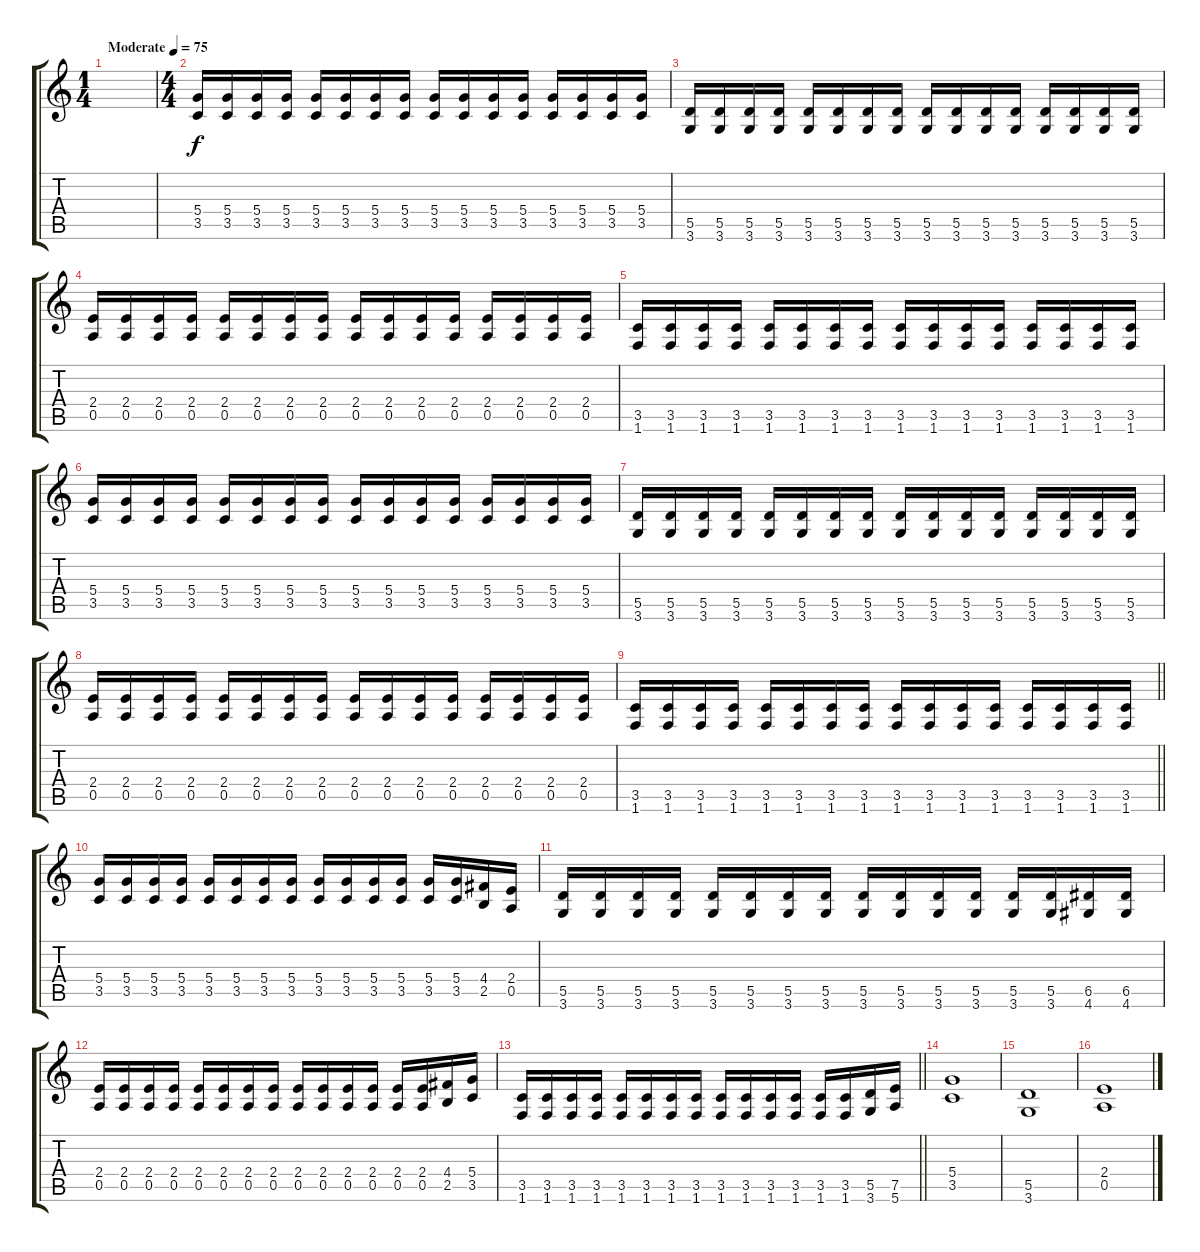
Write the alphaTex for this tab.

\track "" {instrument overdrivenguitar}
\staff {score tabs}
\tuning (E4 B3 G3 D3 A2 E2) {hide}
\ts (1 4)
\tempo (75 "Moderate")
\clef g2
\ks c
|
\ts (4 4)
(5.4 3.5).16 (5.4 3.5).16 (5.4 3.5).16 (5.4 3.5).16 (5.4 3.5).16 (5.4 3.5).16 (5.4 3.5).16 (5.4 3.5).16 (5.4 3.5).16 (5.4 3.5).16 (5.4 3.5).16 (5.4 3.5).16 (5.4 3.5).16 (5.4 3.5).16 (5.4 3.5).16 (5.4 3.5).16 |
(5.5 3.6).16 (5.5 3.6).16 (5.5 3.6).16 (5.5 3.6).16 (5.5 3.6).16 (5.5 3.6).16 (5.5 3.6).16 (5.5 3.6).16 (5.5 3.6).16 (5.5 3.6).16{txt ""} (5.5 3.6).16 (5.5 3.6).16 (5.5 3.6).16 (5.5 3.6).16 (5.5 3.6).16 (5.5 3.6).16 |
(2.4 0.5).16 (2.4 0.5).16 (2.4 0.5).16 (2.4 0.5).16 (2.4 0.5).16 (2.4 0.5).16 (2.4 0.5).16 (2.4 0.5).16 (2.4 0.5).16 (2.4 0.5).16 (2.4 0.5).16 (2.4 0.5).16 (2.4 0.5).16 (2.4 0.5).16 (2.4 0.5).16 (2.4 0.5).16 |
(3.5 1.6).16 (3.5 1.6).16 (3.5 1.6).16 (3.5 1.6).16 (3.5 1.6).16 (3.5 1.6).16 (3.5 1.6).16 (3.5 1.6).16 (3.5 1.6).16 (3.5 1.6).16 (3.5 1.6).16 (3.5 1.6).16 (3.5 1.6).16 (3.5 1.6).16 (3.5 1.6).16 (3.5 1.6).16 |
(5.4 3.5).16 (5.4 3.5).16 (5.4 3.5).16 (5.4 3.5).16 (5.4 3.5).16 (5.4 3.5).16 (5.4 3.5).16 (5.4 3.5).16 (5.4 3.5).16 (5.4 3.5).16 (5.4 3.5).16 (5.4 3.5).16 (5.4 3.5).16 (5.4 3.5).16 (5.4 3.5).16 (5.4 3.5).16 |
(5.5 3.6).16 (5.5 3.6).16 (5.5 3.6).16 (5.5 3.6).16 (5.5 3.6).16 (5.5 3.6).16 (5.5 3.6).16 (5.5 3.6).16 (5.5 3.6).16 (5.5 3.6).16 (5.5 3.6).16 (5.5 3.6).16 (5.5 3.6).16 (5.5 3.6).16 (5.5 3.6).16 (5.5 3.6).16 |
(2.4 0.5).16 (2.4 0.5).16 (2.4 0.5).16 (2.4 0.5).16 (2.4 0.5).16 (2.4 0.5).16 (2.4 0.5).16 (2.4 0.5).16 (2.4 0.5).16 (2.4 0.5).16 (2.4 0.5).16 (2.4 0.5).16 (2.4 0.5).16 (2.4 0.5).16 (2.4 0.5).16 (2.4 0.5).16 |
\barLineRight lightlight
(3.5 1.6).16 (3.5 1.6).16 (3.5 1.6).16 (3.5 1.6).16 (3.5 1.6).16 (3.5 1.6).16 (3.5 1.6).16 (3.5 1.6).16 (3.5 1.6).16 (3.5 1.6).16 (3.5 1.6).16 (3.5 1.6).16 (3.5 1.6).16 (3.5 1.6).16 (3.5 1.6).16 (3.5 1.6).16 |
(5.4 3.5).16 (5.4 3.5).16 (5.4 3.5).16 (5.4 3.5).16 (5.4 3.5).16 (5.4 3.5).16 (5.4 3.5).16 (5.4 3.5).16 (5.4 3.5).16 (5.4 3.5).16 (5.4 3.5).16 (5.4 3.5).16 (5.4 3.5).16 (5.4 3.5).16 (4.4 2.5).16 (2.4 0.5).16 |
(5.5 3.6).16 (5.5 3.6).16 (5.5 3.6).16 (5.5 3.6).16 (5.5 3.6).16 (5.5 3.6).16 (5.5 3.6).16 (5.5 3.6).16 (5.5 3.6).16 (5.5 3.6).16 (5.5 3.6).16 (5.5 3.6).16 (5.5 3.6).16 (5.5 3.6).16 (6.5 4.6).16 (6.5 4.6).16 |
(2.4 0.5).16 (2.4 0.5).16 (2.4 0.5).16 (2.4 0.5).16 (2.4 0.5).16 (2.4 0.5).16 (2.4 0.5).16 (2.4 0.5).16 (2.4 0.5).16 (2.4 0.5).16 (2.4 0.5).16 (2.4 0.5).16 (2.4 0.5).16 (2.4 0.5).16 (4.4 2.5).16 (5.4 3.5).16 |
\barLineRight lightlight
(3.5 1.6).16 (3.5 1.6).16 (3.5 1.6).16 (3.5 1.6).16 (3.5 1.6).16 (3.5 1.6).16 (3.5 1.6).16 (3.5 1.6).16 (3.5 1.6).16 (3.5 1.6).16 (3.5 1.6).16 (3.5 1.6).16 (3.5 1.6).16 (3.5 1.6).16 (5.5 3.6).16 (7.5 5.6).16 |
\section ("" "")
(5.4 3.5).1 |
(5.5 3.6).1 |
(2.4 0.5).1
